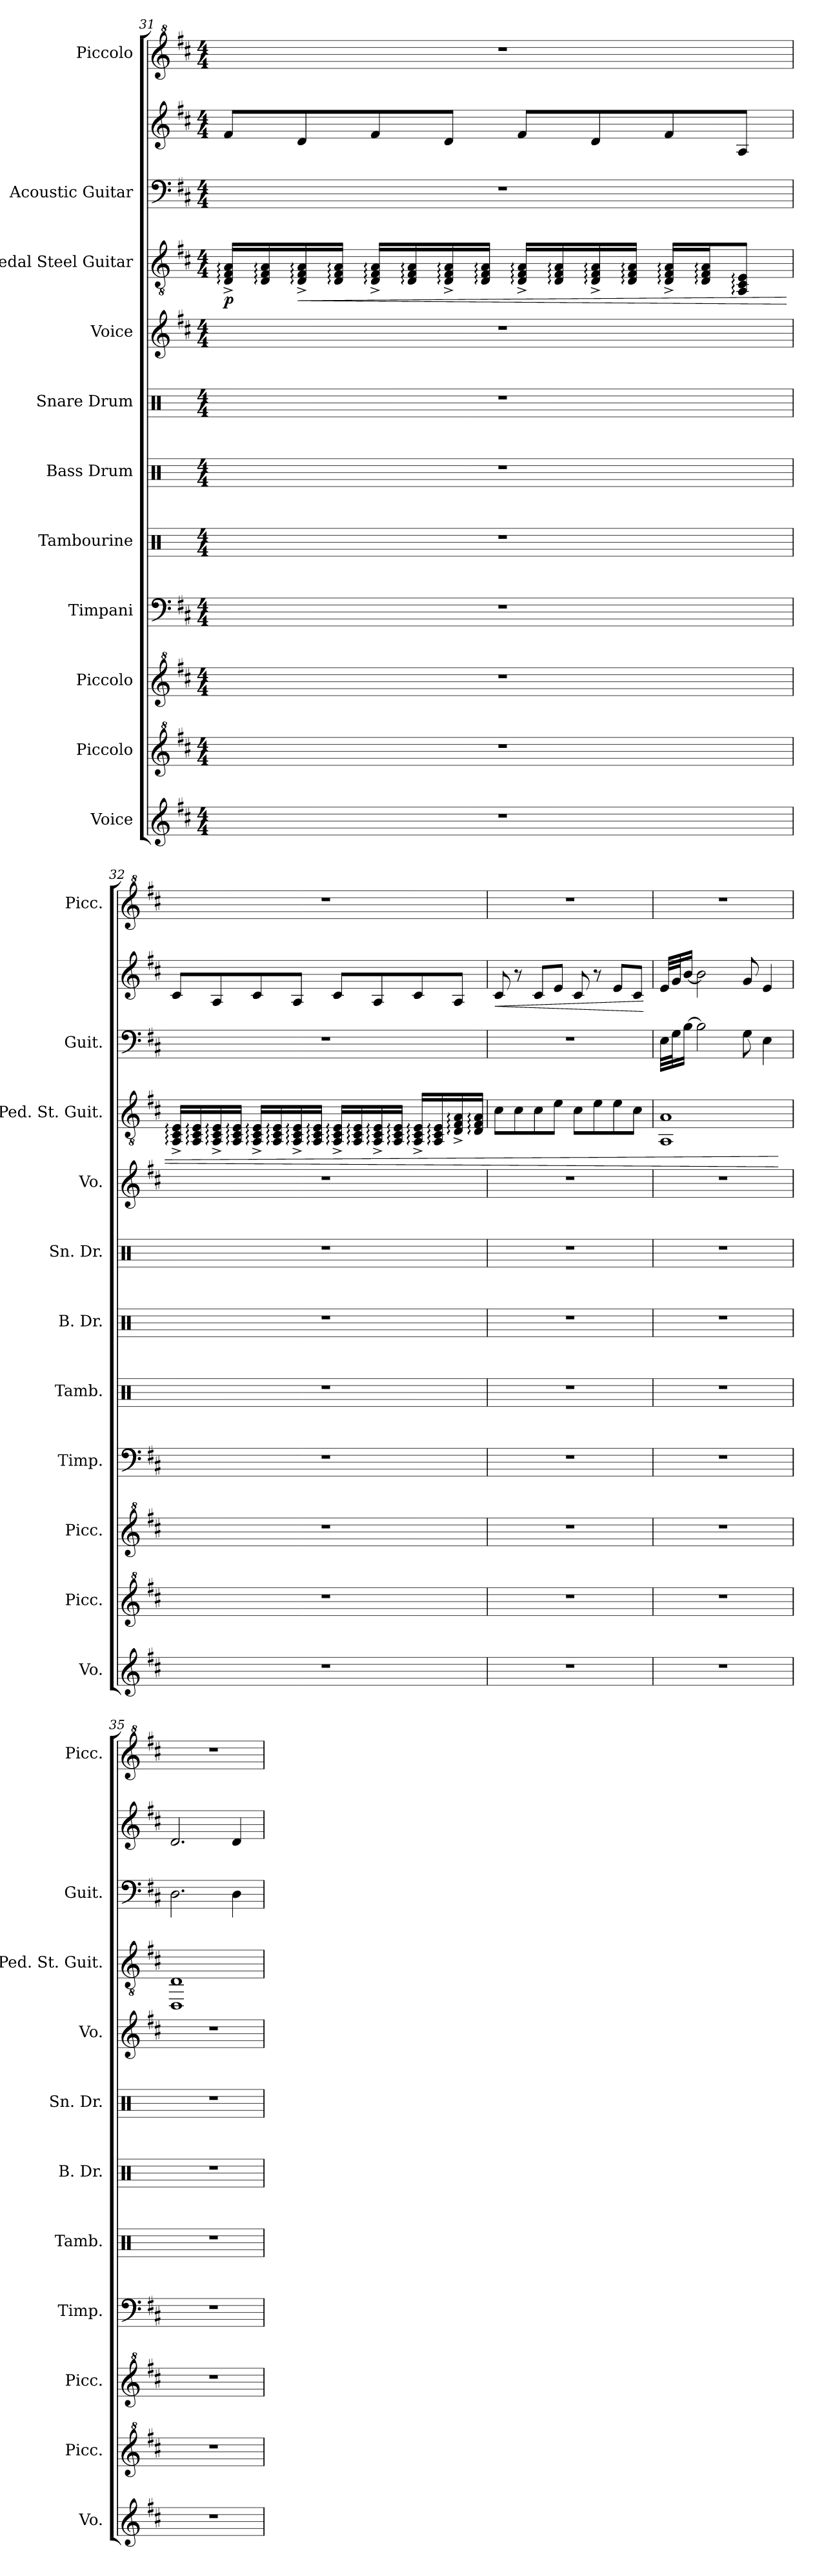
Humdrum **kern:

**kern	**kern	**kern	**kern	**kern	**kern	**kern	**kern	**kern	**dynam	**kern	**kern	**dynam	**kern
*part11	*part10	*part9	*part8	*part7	*part6	*part5	*part4	*part3	*part3	*part2	*part2	*part2	*part1
*staff12	*staff11	*staff10	*staff9	*staff8	*staff7	*staff6	*staff5	*staff4	*staff4	*staff3	*staff2	*staff2/3	*staff1
*I"Voice	*I"Piccolo	*I"Piccolo	*I"Timpani	*I"Tambourine	*I"Bass Drum	*I"Snare Drum	*I"Voice	*I"Pedal Steel Guitar	*	*I"Acoustic Guitar	*	*	*I"Piccolo
*I'Vo.	*I'Picc.	*I'Picc.	*I'Timp.	*I'Tamb.	*I'B. Dr.	*I'Sn. Dr.	*I'Vo.	*I'Ped. St. Guit.	*	*I'Guit.	*	*	*I'Picc.
!!LO:PB:g=z
*clefG2	*clefG^2	*clefG^2	*clefF4	*clefX	*clefX	*clefX	*clefG2	*clefGv2	*	*clefF4	*clefG2	*	*clefG^2
*	*ITrd-7c-12	*ITrd-7c-12	*	*	*	*	*	*	*	*	*	*	*ITrd-7c-12
*k[f#c#]	*k[f#c#]	*k[f#c#]	*k[f#c#]	*k[]	*k[]	*k[]	*k[f#c#]	*k[f#c#]	*	*k[f#c#]	*k[f#c#]	*	*k[f#c#]
*M4/4	*M4/4	*M4/4	*M4/4	*M4/4	*M4/4	*M4/4	*M4/4	*M4/4	*	*M4/4	*M4/4	*	*M4/4
=31	=31	=31	=31	=31	=31	=31	=31	=31	=31	=31	=31	=31	=31
!	!	!	!	!	!	!	!	!	!LO:DY:b	!	!	!	!
1r	1r	1r	1r	1r	1r	1r	1r	16D/:^ 16F#/:^ 16A/:^LL	p	1r	8f#/L	.	1r
.	.	.	.	.	.	.	.	16D/: 16F#/: 16A/:	.	.	.	.	.
!	!	!	!	!	!	!	!	!	!LO:HP:b	!	!	!	!
.	.	.	.	.	.	.	.	16D/:^ 16F#/:^ 16A/:^	<	.	8d/	.	.
.	.	.	.	.	.	.	.	16D/: 16F#/: 16A/:JJ	.	.	.	.	.
.	.	.	.	.	.	.	.	16D/:^ 16F#/:^ 16A/:^LL	.	.	8f#/	.	.
.	.	.	.	.	.	.	.	16D/: 16F#/: 16A/:	.	.	.	.	.
.	.	.	.	.	.	.	.	16D/:^ 16F#/:^ 16A/:^	.	.	8d/J	.	.
.	.	.	.	.	.	.	.	16D/: 16F#/: 16A/:JJ	.	.	.	.	.
.	.	.	.	.	.	.	.	16D/:^ 16F#/:^ 16A/:^LL	.	.	8f#/L	.	.
.	.	.	.	.	.	.	.	16D/: 16F#/: 16A/:	.	.	.	.	.
.	.	.	.	.	.	.	.	16D/:^ 16F#/:^ 16A/:^	.	.	8d/	.	.
.	.	.	.	.	.	.	.	16D/: 16F#/: 16A/:JJ	.	.	.	.	.
.	.	.	.	.	.	.	.	16D/:^ 16F#/:^ 16A/:^LL	.	.	8f#/	.	.
.	.	.	.	.	.	.	.	16D/: 16F#/: 16A/:J	.	.	.	.	.
.	.	.	.	.	.	.	.	8AA/: 8C#/: 8E/:J	.	.	8A/J	.	.
!!LO:PB:g=z
=32	=32	=32	=32	=32	=32	=32	=32	=32	=32	=32	=32	=32	=32
1r	1r	1r	1r	1r	1r	1r	1r	16AA/:^ 16C#/:^ 16E/:^LL	.	1r	8c#/L	.	1r
.	.	.	.	.	.	.	.	16AA/: 16C#/: 16E/:	.	.	.	.	.
.	.	.	.	.	.	.	.	16AA/:^ 16C#/:^ 16E/:^	.	.	8A/	.	.
.	.	.	.	.	.	.	.	16AA/: 16C#/: 16E/:JJ	.	.	.	.	.
.	.	.	.	.	.	.	.	16AA/:^ 16C#/:^ 16E/:^LL	.	.	8c#/	.	.
.	.	.	.	.	.	.	.	16AA/: 16C#/: 16E/:	.	.	.	.	.
.	.	.	.	.	.	.	.	16AA/:^ 16C#/:^ 16E/:^	.	.	8A/J	.	.
.	.	.	.	.	.	.	.	16AA/: 16C#/: 16E/:JJ	.	.	.	.	.
.	.	.	.	.	.	.	.	16AA/:^ 16C#/:^ 16E/:^LL	.	.	8c#/L	.	.
.	.	.	.	.	.	.	.	16AA/: 16C#/: 16E/:	.	.	.	.	.
.	.	.	.	.	.	.	.	16AA/:^ 16C#/:^ 16E/:^	.	.	8A/	.	.
.	.	.	.	.	.	.	.	16AA/: 16C#/: 16E/:JJ	.	.	.	.	.
.	.	.	.	.	.	.	.	16AA/:^ 16C#/:^ 16E/:^LL	.	.	8c#/	.	.
.	.	.	.	.	.	.	.	16AA/: 16C#/: 16E/:	.	.	.	.	.
.	.	.	.	.	.	.	.	16D/:^ 16F#/:^ 16A/:^	.	.	8A/J	.	.
.	.	.	.	.	.	.	.	16D/: 16F#/: 16A/:JJ	.	.	.	.	.
!!LO:PB:g=z
=33	=33	=33	=33	=33	=33	=33	=33	=33	=33	=33	=33	=33	=33
*	*	*	*	*	*	*	*	*	*	*	*	*	*MM116
!	!	!	!	!	!	!	!	!	!	!	!	!LO:HP:b	!
1r	1r	1r	1r	1r	1r	1r	1r	8c#\L	.	1r	8c#/	<	1r
.	.	.	.	.	.	.	.	8c#\	.	.	8r	.	.
.	.	.	.	.	.	.	.	8c#\	.	.	8c#/L	.	.
.	.	.	.	.	.	.	.	8e\J	.	.	8e/J	.	.
.	.	.	.	.	.	.	.	8c#\L	.	.	8c#/	.	.
.	.	.	.	.	.	.	.	8e\	.	.	8r	.	.
.	.	.	.	.	.	.	.	8e\	.	.	8e/L	.	.
.	.	.	.	.	.	.	.	8c#\J	.	.	8c#/J	.	.
.	.	.	.	.	.	.	.	.	.	.	.	[	.
=34	=34	=34	=34	=34	=34	=34	=34	=34	=34	=34	=34	=34	=34
*	*	*	*	*	*	*	*	*	*	*	*	*	*MM125
!	!	!	!	!	!	!	!	!	!	!	!	!LO:DY:b=2	!
!	!	!	!	!	!	!	!	!	!	!	!	!LO:DY:n=1:b	!
1r	1r	1r	1r	1r	1r	1r	1r	1AA 1A	.	32E\LLL	32e/LLL	mf mf	1r
.	.	.	.	.	.	.	.	.	.	32G\J	32g/J	.	.
.	.	.	.	.	.	.	.	.	.	[16B\JJ	[16b/JJ	.	.
.	.	.	.	.	.	.	.	.	.	2B\]	2b\]	.	.
.	.	.	.	.	.	.	.	.	.	8G\	8g/	.	.
.	.	.	.	.	.	.	.	.	.	4E\	4e/	.	.
.	.	.	.	.	.	.	.	.	[	.	.	.	.
=35	=35	=35	=35	=35	=35	=35	=35	=35	=35	=35	=35	=35	=35
1r	1r	1r	1r	1r	1r	1r	1r	1DD 1D	.	2.D\	2.d/	.	1r
.	.	.	.	.	.	.	.	.	.	4D\	4d/	.	.
=	=	=	=	=	=	=	=	=	=	=	=	=	=
*-	*-	*-	*-	*-	*-	*-	*-	*-	*-	*-	*-	*-	*-
